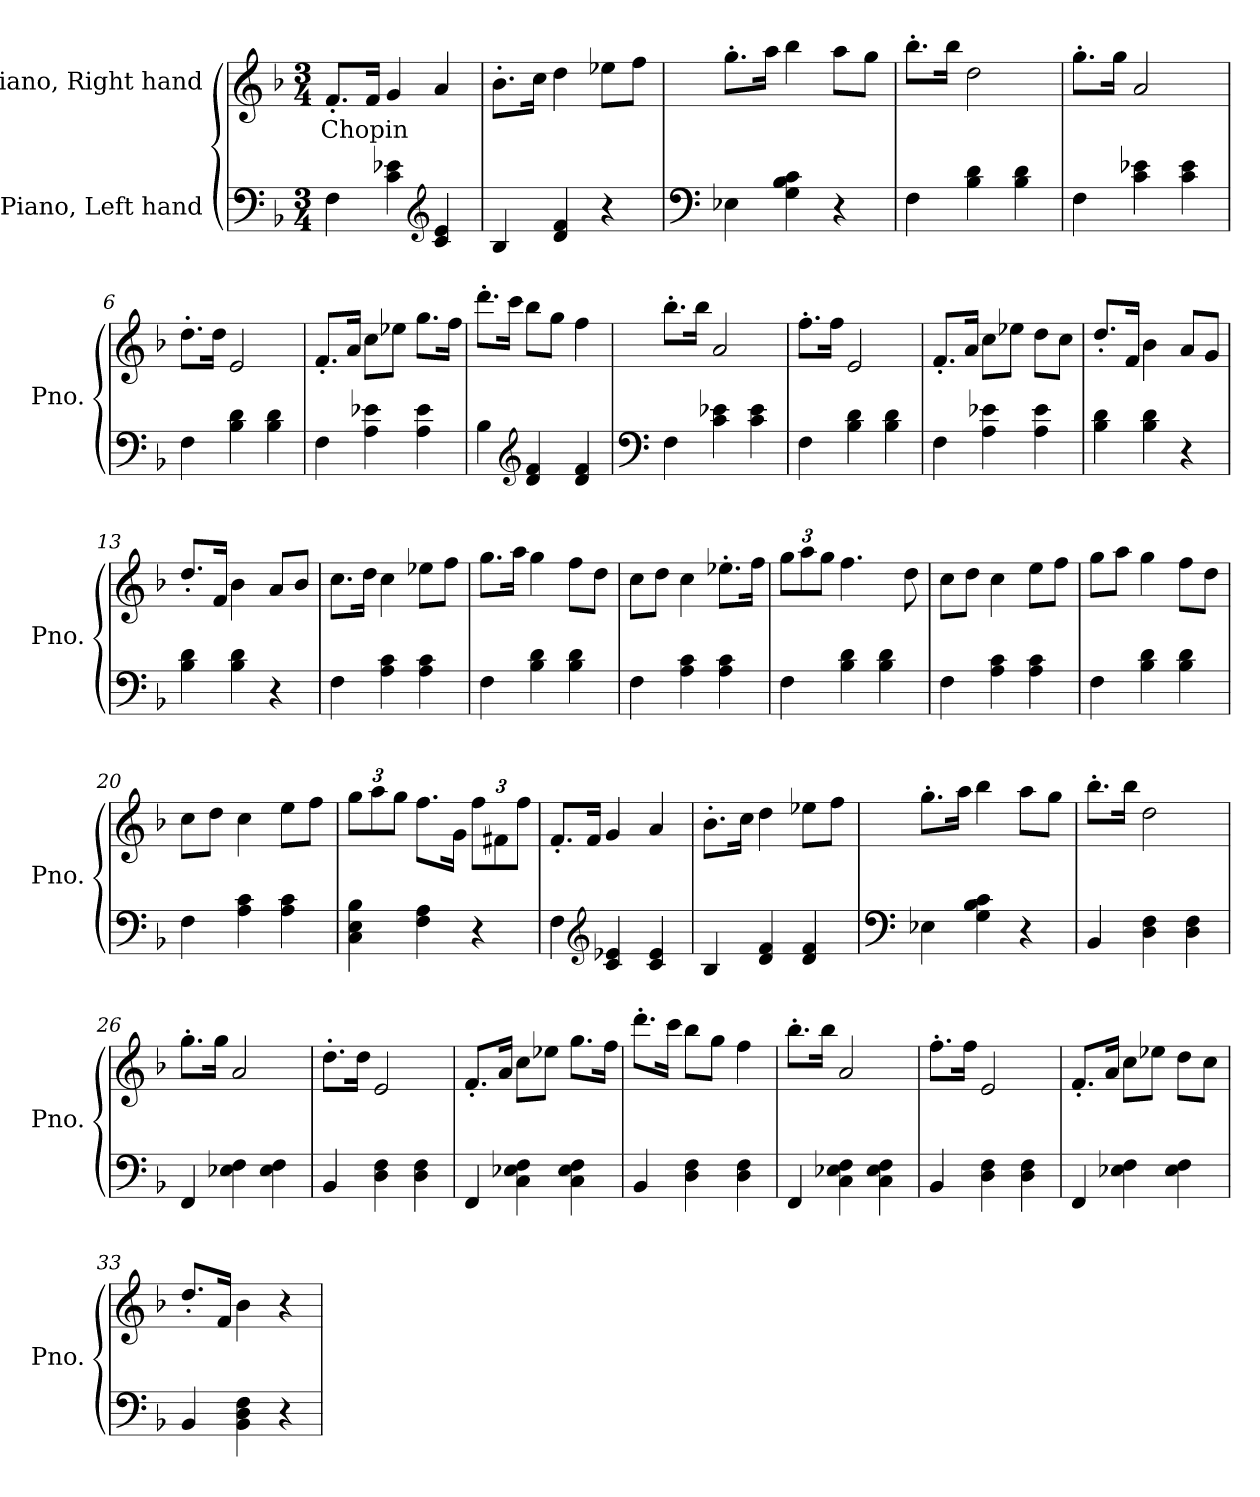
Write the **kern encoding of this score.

**kern	**kern	**text
*part2	*part1	*part1
*staff2	*staff1	*staff1
*I"Piano, Left hand	*I"Piano, Right hand	*
*I'Pno.	*I'Pno.	*
*clefF4	*clefG2	*
*k[b-]	*k[b-]	*
*M3/4	*M3/4	*
*MM120	*MM120	*
=1	=1	=1
!	!	!LO:LY:b
4F\	8.f'/L	Chopin
.	16f/Jk	.
4c\ 4e-X\	4g/	.
*clefG2	*	*
4c/ 4e-/	4a/	.
=2	=2	=2
4B-/	8.b-'\L	.
.	16cc\Jk	.
4d/ 4f/	4dd\	.
4r	8ee-X\L	.
.	8ff\J	.
=3	=3	=3
*clefF4	*	*
4E-X\	8.gg'\L	.
.	16aa\Jk	.
4G\ 4B-\ 4c\	4bb-\	.
4r	8aa\L	.
.	8gg\J	.
=4	=4	=4
4F\	8.bb-'\L	.
.	16bb-\Jk	.
4B-\ 4d\	2dd\	.
4B-\ 4d\	.	.
!!LO:LB:g=z
=5	=5	=5
4F\	8.gg'\L	.
.	16gg\Jk	.
4c\ 4e-X\	2a/	.
4c\ 4e-\	.	.
=6	=6	=6
4F\	8.dd'\L	.
.	16dd\Jk	.
4B-\ 4d\	2e/	.
4B-\ 4d\	.	.
=7	=7	=7
4F\	8.f'/L	.
.	16a/Jk	.
4A\ 4e-X\	8cc\L	.
.	8ee-X\J	.
4A\ 4e-\	8.gg\L	.
.	16ff\Jk	.
=8	=8	=8
4B-\	8.ddd'\L	.
.	16ccc\Jk	.
*clefG2	*	*
4d/ 4f/	8bb-\L	.
.	8gg\J	.
4d/ 4f/	4ff\	.
=9	=9	=9
*clefF4	*	*
4F\	8.bb-'\L	.
.	16bb-\Jk	.
4c\ 4e-X\	2a/	.
4c\ 4e-\	.	.
=10	=10	=10
4F\	8.ff'\L	.
.	16ff\Jk	.
4B-\ 4d\	2e/	.
4B-\ 4d\	.	.
!!LO:LB:g=z
=11	=11	=11
4F\	8.f'/L	.
.	16a/Jk	.
4A\ 4e-X\	8cc\L	.
.	8ee-X\J	.
4A\ 4e-\	8dd\L	.
.	8cc\J	.
=12	=12	=12
4B-\ 4d\	8.dd'/L	.
.	16f/Jk	.
4B-\ 4d\	4b-\	.
4r	8a/L	.
.	8g/J	.
=13	=13	=13
4B-\ 4d\	8.dd'/L	.
.	16f/Jk	.
4B-\ 4d\	4b-\	.
4r	8a/L	.
.	8b-/J	.
=14	=14	=14
4F\	8.cc\L	.
.	16dd\Jk	.
4A\ 4c\	4cc\	.
4A\ 4c\	8ee-X\L	.
.	8ff\J	.
=15	=15	=15
4F\	8.gg\L	.
.	16aa\Jk	.
4B-\ 4d\	4gg\	.
4B-\ 4d\	8ff\L	.
.	8dd\J	.
=16	=16	=16
4F\	8cc\L	.
.	8dd\J	.
4A\ 4c\	4cc\	.
4A\ 4c\	8.ee-X'\L	.
.	16ff\Jk	.
!!LO:LB:g=z
=17	=17	=17
*	*Xbrackettup	*
4F\	12gg\L	.
.	12aa\	.
.	12gg\J	.
4B-\ 4d\	4.ff\	.
4B-\ 4d\	.	.
.	8dd\	.
=18	=18	=18
4F\	8cc\L	.
.	8dd\J	.
4A\ 4c\	4cc\	.
4A\ 4c\	8ee\L	.
.	8ff\J	.
=19	=19	=19
4F\	8gg\L	.
.	8aa\J	.
4B-\ 4d\	4gg\	.
4B-\ 4d\	8ff\L	.
.	8dd\J	.
=20	=20	=20
4F\	8cc\L	.
.	8dd\J	.
4A\ 4c\	4cc\	.
4A\ 4c\	8ee\L	.
.	8ff\J	.
=21	=21	=21
4C\ 4E\ 4B-\	12gg\L	.
.	12aa\	.
.	12gg\J	.
4F\ 4A\	8.ff\L	.
.	16g\Jk	.
4r	12ff\L	.
.	12f#X\	.
.	12ff\J	.
=22	=22	=22
4F\	8.f'/L	.
.	16f/Jk	.
*clefG2	*	*
4c/ 4e-X/	4g/	.
4c/ 4e-/	4a/	.
!!LO:LB:g=z
=23	=23	=23
4B-/	8.b-'\L	.
.	16cc\Jk	.
4d/ 4f/	4dd\	.
4d/ 4f/	8ee-X\L	.
.	8ff\J	.
=24	=24	=24
*clefF4	*	*
4E-X\	8.gg'\L	.
.	16aa\Jk	.
4G\ 4B-\ 4c\	4bb-\	.
4r	8aa\L	.
.	8gg\J	.
=25	=25	=25
4BB-/	8.bb-'\L	.
.	16bb-\Jk	.
4D\ 4F\	2dd\	.
4D\ 4F\	.	.
=26	=26	=26
4FF/	8.gg'\L	.
.	16gg\Jk	.
4E-X\ 4F\	2a/	.
4E-\ 4F\	.	.
=27	=27	=27
4BB-/	8.dd'\L	.
.	16dd\Jk	.
4D\ 4F\	2e/	.
4D\ 4F\	.	.
=28	=28	=28
4FF/	8.f'/L	.
.	16a/Jk	.
4C\ 4E-X\ 4F\	8cc\L	.
.	8ee-X\J	.
4C\ 4E-\ 4F\	8.gg\L	.
.	16ff\Jk	.
!!LO:LB:g=z
=29	=29	=29
4BB-/	8.ddd'\L	.
.	16ccc\Jk	.
4D\ 4F\	8bb-\L	.
.	8gg\J	.
4D\ 4F\	4ff\	.
=30	=30	=30
4FF/	8.bb-'\L	.
.	16bb-\Jk	.
4C\ 4E-X\ 4F\	2a/	.
4C\ 4E-\ 4F\	.	.
=31	=31	=31
4BB-/	8.ff'\L	.
.	16ff\Jk	.
4D\ 4F\	2e/	.
4D\ 4F\	.	.
=32	=32	=32
4FF/	8.f'/L	.
.	16a/Jk	.
4E-X\ 4F\	8cc\L	.
.	8ee-X\J	.
4E-\ 4F\	8dd\L	.
.	8cc\J	.
=33	=33	=33
4BB-/	8.dd'/L	.
.	16f/Jk	.
4BB-\ 4D\ 4F\	4b-\	.
4r	4r	.
=	=	=
*-	*-	*-
